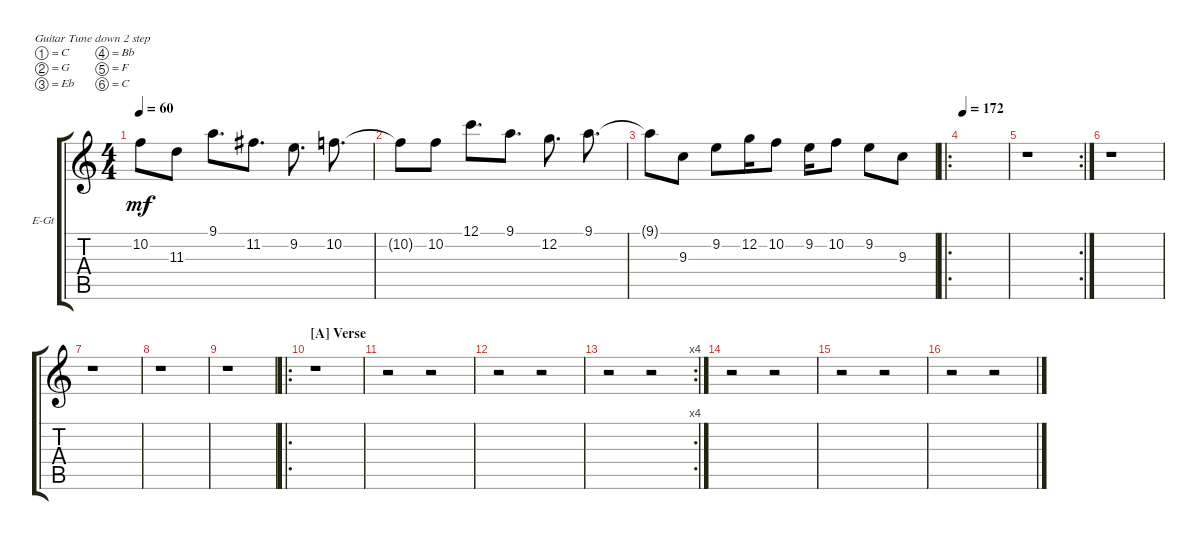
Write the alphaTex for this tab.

\bracketExtendMode groupsimilarinstruments
\firstSystemTrackNameOrientation horizontal
\otherSystemsTrackNameOrientation horizontal
\track ("Solo Guitar" "E-Gt") {instrument distortionguitar}
\staff {score tabs}
\tuning (C4 G3 Eb3 Bb2 F2 C2)
\ts (4 4)
\tempo 60
\clef g2
\ks c
10.2.8{dy mf} 11.3.8 9.1.8{d} 11.2{acc #}.8{d} 9.2.8{d} 10.2.8{d} |
10.2{t}.8 10.2.8 12.1.8{d} 9.1.8{d} 12.2.8{d} 9.1.8{d} |
9.1{t}.8 9.3.8 9.2.8 12.2.16 10.2.8 9.2.16 10.2.8 9.2.8 9.3.8 |
\ro
\tempo 172
|
\rc 2
r.1 |
r.1 |
r.1 |
r.1 |
r.1 |
\ro
\section ("A" "Verse")
r.1 |
r.2 r.2 |
r.2 r.2 |
\rc 4
r.2 r.2 |
r.2 r.2 |
r.2 r.2 |
r.2 r.2
